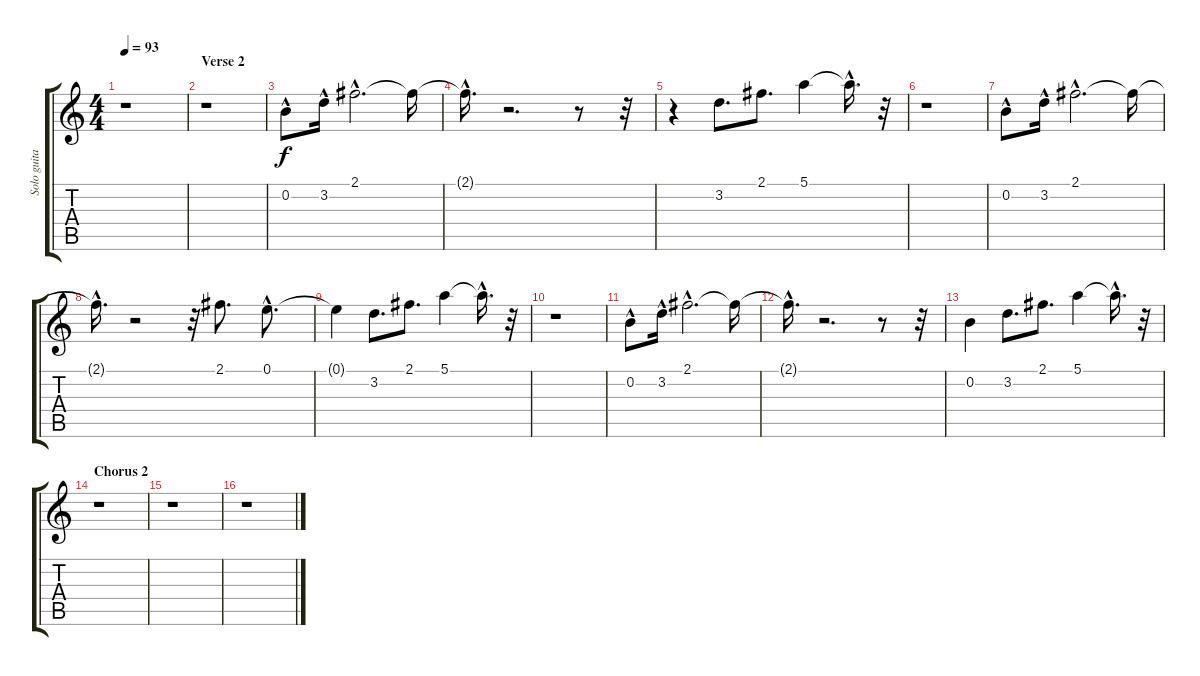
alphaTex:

\track ("Solo guitar" "Solo guita") {instrument acousticguitarsteel}
\staff {score tabs}
\tuning (E4 B3 G3 D3 A2 E2) {hide}
\ts (4 4)
\tempo 93
\clef g2
\ks c
r.1{dy f} |
\section ("" "Verse 2")
r.1 |
0.2{hac}.8 3.2{hac}.16 2.1{hac}.2{d} 2.1{t}.16 |
2.1{hac t}.16{d} r.2{d} r.8 r.32 |
r.4 3.2.8{d} 2.1.8{d} 5.1.4 5.1{hac t}.16{d} r.32 |
r.1 |
0.2{hac}.8 3.2{hac}.16 2.1{hac}.2{d} 2.1{t}.16 |
2.1{hac t}.16{d} r.2 r.32 2.1.8{d} 0.1{hac}.8{d} |
0.1{t}.4 3.2.8{d} 2.1.8{d} 5.1.4 5.1{hac t}.16{d} r.32 |
r.1 |
0.2{hac}.8 3.2{hac}.16 2.1{hac}.2{d} 2.1{t}.16 |
2.1{hac t}.16{d} r.2{d} r.8 r.32 |
0.2.4 3.2.8{d} 2.1.8{d} 5.1.4 5.1{hac t}.16{d} r.32 |
\section ("" "Chorus 2")
r.1 |
r.1 |
r.1
